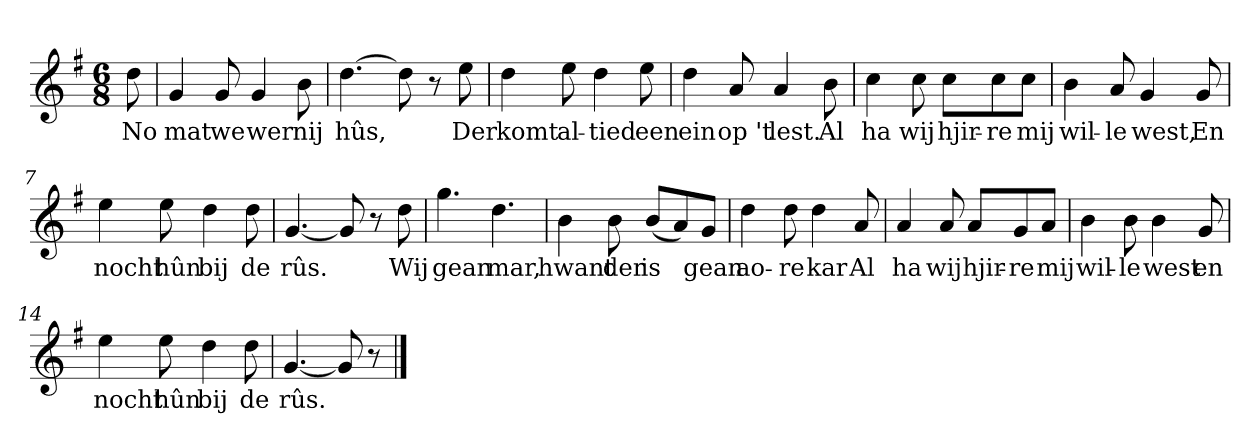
**kern	**text
*part1	*part1
*staff1	*staff1
*clefG2	*
*k[f#]	*
*G:	*
*M6/8	*
*MM120	*
=	=
8dd	No
=1	=1
4g	mat
8g	we
4g	wer
8b	nij
=2	=2
[4.dd	hûs,
8dd]	.
8r	.
8ee	Der
=3	=3
4dd	komt
8ee	al-
4dd	-tied
8ee	een
=4	=4
4dd	ein
8a	op 't
4a	lest.
8b	Al
=5	=5
4cc	ha
8cc	wij
8cc\L	hjir-
8cc\	-re
8cc\J	mij
=6	=6
4b	wil-
8a	-le
4g	west,
8g	En
=7	=7
4ee	nocht
8ee	hûn
4dd	bij
8dd	de
=8	=8
[4.g	rûs.
8g]	.
8r	.
8dd	Wij
=9	=9
4.gg	gean
4.dd	mar,
=10	=10
4b	hwant
8b	der
(8b/L	is
8a/)	.
8g/J	gean
=11	=11
4dd	ao-
8dd	-re
4dd	kar
8a	Al
=12	=12
4a	ha
8a	wij
8a/L	hjir-
8g/	-re
8a/J	mij
=13	=13
4b	wil-
8b	-le
4b	west
8g	en
=14	=14
4ee	nocht
8ee	hûn
4dd	bij
8dd	de
=15	=15
[4.g	rûs.
8g]	.
8r	.
==	==
*-	*-
